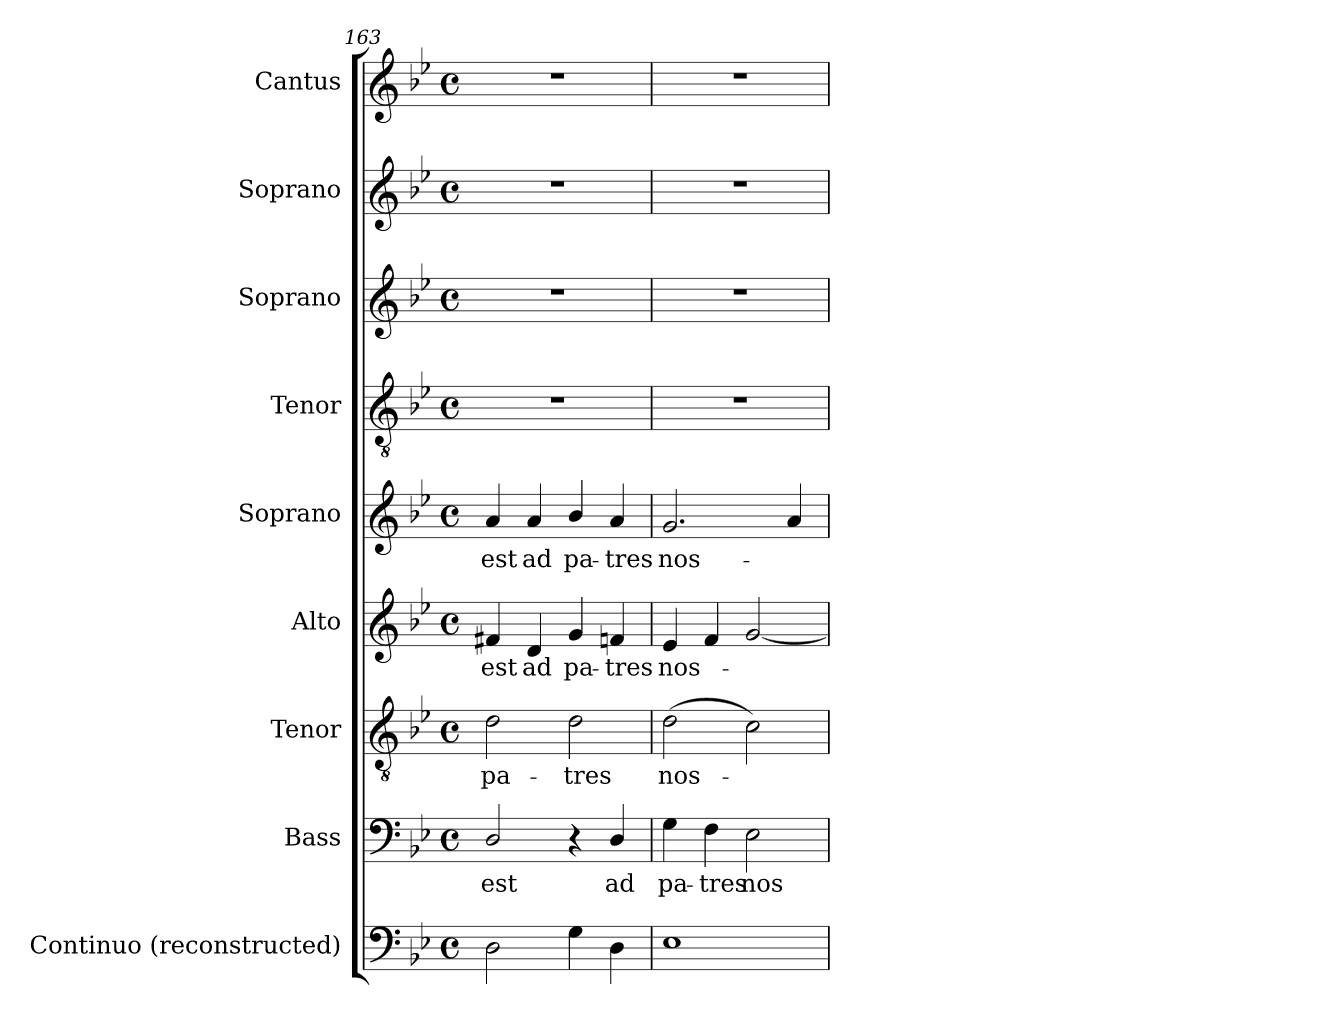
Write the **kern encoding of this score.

**kern	**kern	**text	**kern	**text	**kern	**text	**kern	**text	**kern	**kern	**kern	**kern
*part9	*part8	*part8	*part7	*part7	*part6	*part6	*part5	*part5	*part4	*part3	*part2	*part1
*staff9	*staff8	*staff8	*staff7	*staff7	*staff6	*staff6	*staff5	*staff5	*staff4	*staff3	*staff2	*staff1
*I"Continuo (reconstructed)	*I"Bass	*	*I"Tenor	*	*I"Alto	*	*I"Soprano	*	*I"Tenor	*I"Soprano	*I"Soprano	*I"Cantus
*I'Cont.	*I'B.	*	*I'T.	*	*I'A.	*	*I'S.	*	*I'T.	*I'S.	*I'S.	*
*clefF4	*clefF4	*	*clefGv2	*	*clefG2	*	*clefG2	*	*clefGv2	*clefG2	*clefG2	*clefG2
*	*	*	*ITrd7c12	*	*	*	*	*	*ITrd7c12	*	*	*
*k[b-e-]	*k[b-e-]	*	*k[b-e-]	*	*k[b-e-]	*	*k[b-e-]	*	*k[b-e-]	*k[b-e-]	*k[b-e-]	*k[b-e-]
*g:	*g:	*	*g:	*	*g:	*	*g:	*	*g:	*g:	*g:	*g:
*M4/4	*M4/4	*	*M4/4	*	*M4/4	*	*M4/4	*	*M4/4	*M4/4	*M4/4	*M4/4
*met(c)	*met(c)	*	*met(c)	*	*met(c)	*	*met(c)	*	*met(c)	*met(c)	*met(c)	*met(c)
=163	=163	=163	=163	=163	=163	=163	=163	=163	=163	=163	=163	=163
!	!	!LO:LY:b:color=#000000	!	!	!	!	!	!	!	!	!	!
!	!	!	!	!LO:LY:b:color=#000000	!	!	!	!	!	!	!	!
!	!	!	!	!	!	!LO:LY:b:color=#000000	!	!	!	!	!	!
!	!	!	!	!	!	!	!	!LO:LY:b:color=#000000	!	!	!	!
2Di\	2Di/	est	2Di\	pa-	4f#Xi/	est	4ai/	est	1r	1r	1r	1r
!	!	!	!	!	!	!LO:LY:b:color=#000000	!	!	!	!	!	!
!	!	!	!	!	!	!	!	!LO:LY:b:color=#000000	!	!	!	!
.	.	.	.	.	4di/	ad	4ai/	ad	.	.	.	.
!	!	!	!	!LO:LY:b:color=#000000	!	!	!	!	!	!	!	!
!	!	!	!	!	!	!LO:LY:b:color=#000000	!	!	!	!	!	!
!	!	!	!	!	!	!	!	!LO:LY:b:color=#000000	!	!	!	!
4Gi\	4r	.	2Di\	-tres	4gi/	pa-	4b-i/	pa-	.	.	.	.
!	!	!LO:LY:b:color=#000000	!	!	!	!	!	!	!	!	!	!
!	!	!	!	!	!	!LO:LY:b:color=#000000	!	!	!	!	!	!
!	!	!	!	!	!	!	!	!LO:LY:b:color=#000000	!	!	!	!
4Di\	4Di/	ad	.	.	4fni/	-tres	4ai/	-tres	.	.	.	.
=164	=164	=164	=164	=164	=164	=164	=164	=164	=164	=164	=164	=164
!	!	!LO:LY:b:color=#000000	!	!	!	!	!	!	!	!	!	!
!	!	!	!	!LO:LY:b:color=#000000	!	!	!	!	!	!	!	!
!	!	!	!	!	!	!LO:LY:b:color=#000000	!	!	!	!	!	!
!	!	!	!	!	!	!	!	!LO:LY:b:color=#000000	!	!	!	!
1E-i	4Gi\	pa-	(2Di\	nos-	4e-i/	nos-	2.gi/	nos-	1r	1r	1r	1r
!	!	!LO:LY:b:color=#000000	!	!	!	!	!	!	!	!	!	!
.	4Fi\	-tres	.	.	4fi/	.	.	.	.	.	.	.
!	!	!LO:LY:b:color=#000000	!	!	!	!	!	!	!	!	!	!
.	2E-i\	nos-	2Ci\)	.	[2gi/	.	.	.	.	.	.	.
.	.	.	.	.	.	.	4ai/	.	.	.	.	.
=	=	=	=	=	=	=	=	=	=	=	=	=
*-	*-	*-	*-	*-	*-	*-	*-	*-	*-	*-	*-	*-
